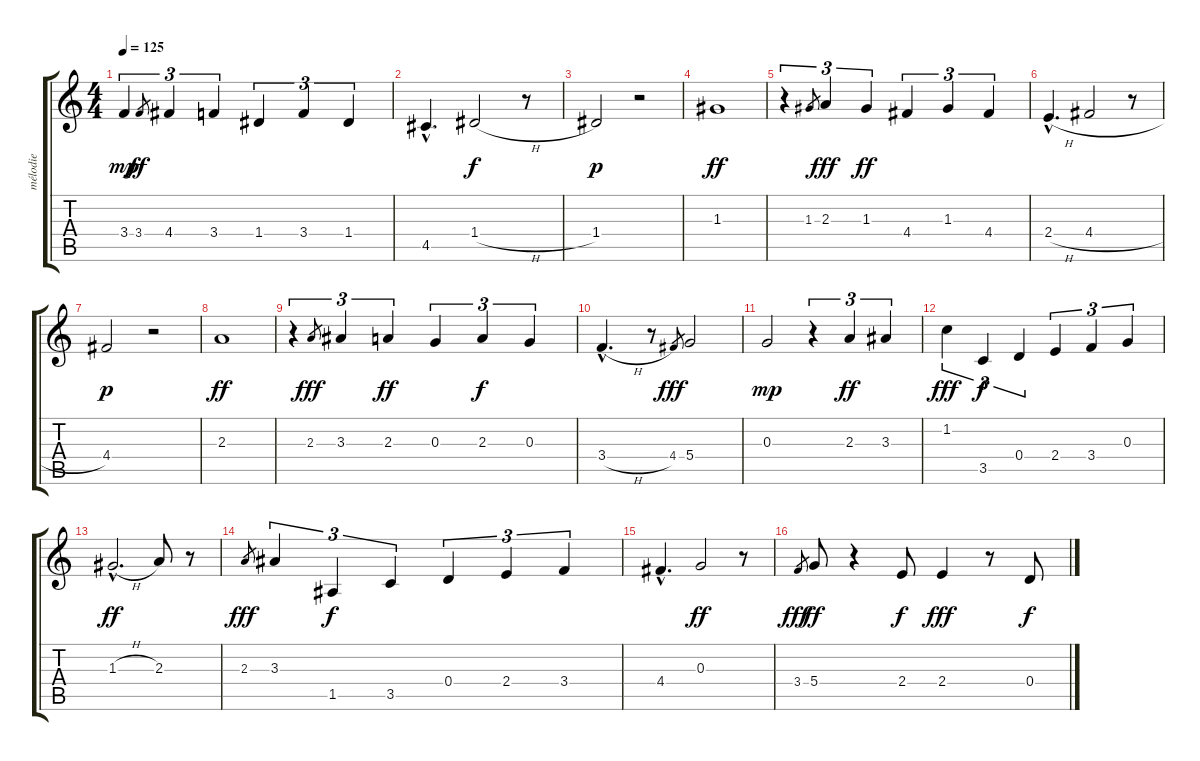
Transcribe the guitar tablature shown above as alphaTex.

\track ("mélodie" "mélodie") {instrument panflute}
\staff {score tabs}
\tuning (E5 B4 G4 D4 A3 E3) {hide}
\ts (4 4)
\tempo 125
\clef g2
\ks c
3.4.4{tu (3 2) dy mp} 3.4.8{gr dy ff} 4.4.4{tu (3 2)} 3.4.4{tu (3 2)} 1.4.4{tu (3 2)} 3.4.4{tu (3 2)} 1.4.4{tu (3 2)} |
4.5{hac}.4{d} 1.4{h}.2{dy f} r.8 |
1.4.2{dy p} r.2 |
1.3.1{dy ff} |
r.4{tu (3 2)} 1.3.8{gr} 2.3.4{tu (3 2) dy fff} 1.3.4{tu (3 2) dy ff} 4.4.4{tu (3 2)} 1.3.4{tu (3 2)} 4.4.4{tu (3 2)} |
2.4{h hac}.4{d} 4.4{h}.2 r.8 |
4.4.2{dy p} r.2 |
2.3.1{dy ff} |
r.4{tu (3 2)} 2.3.8{gr dy fff} 3.3.4{tu (3 2)} 2.3.4{tu (3 2) dy ff} 0.3.4{tu (3 2)} 2.3.4{tu (3 2) dy f} 0.3.4{tu (3 2)} |
3.4{h hac}.4{d} r.8 4.4.8{gr dy fff} 5.4.2 |
0.3.2{dy mp} r.4{tu (3 2)} 2.3.4{tu (3 2) dy ff} 3.3.4{tu (3 2)} |
1.2.4{tu (3 2) dy fff} 3.5.4{tu (3 2) dy f} 0.4.4{tu (3 2)} 2.4.4{tu (3 2)} 3.4.4{tu (3 2)} 0.3.4{tu (3 2)} |
1.3{h hac}.2{d dy ff} 2.3.8 r.8 |
2.3.8{gr dy fff} 3.3.4{tu (3 2)} 1.5.4{tu (3 2) dy f} 3.5.4{tu (3 2)} 0.4.4{tu (3 2)} 2.4.4{tu (3 2)} 3.4.4{tu (3 2)} |
4.4{hac}.4{d} 0.3.2{dy ff} r.8 |
3.4.8{gr dy fff} 5.4.8{dy ff} r.4 2.4.8{dy f} 2.4.4{dy fff} r.8 0.4.8{dy f}
